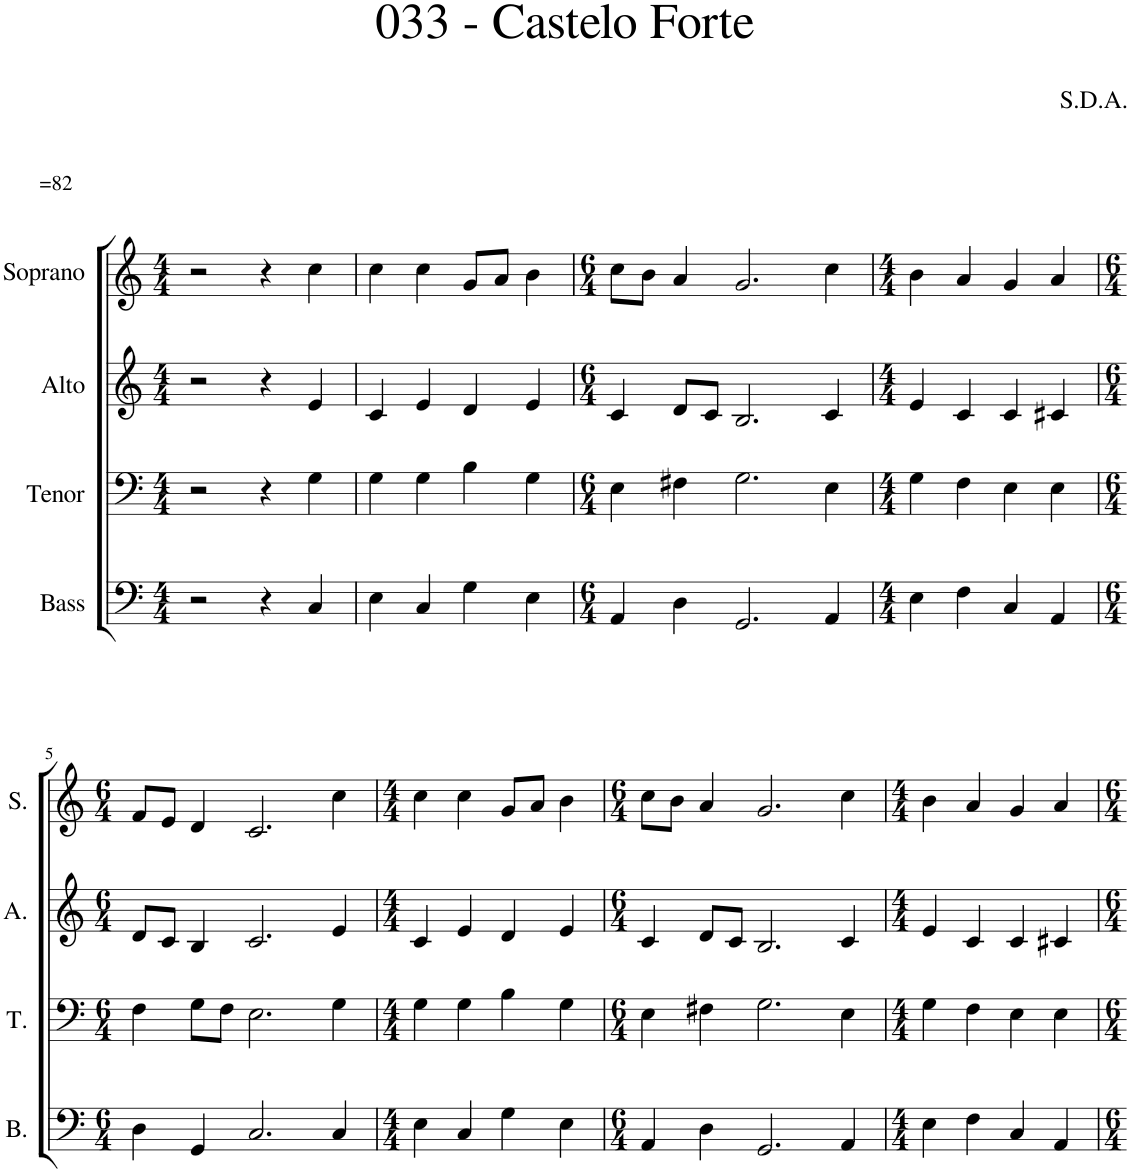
**kern	**kern	**kern	**kern
*part4	*part3	*part2	*part1
*staff4	*staff3	*staff2	*staff1
*I"Bass	*I"Tenor	*I"Alto	*I"Soprano
*I'B.	*I'T.	*I'A.	*I'S.
*clefF4	*clefF4	*clefG2	*clefG2
*k[]	*k[]	*k[]	*k[]
*M4/4	*M4/4	*M4/4	*M4/4
=1	=1	=1	=1
!	!	!	!LO:TX:a:t==82
2r	2r	2r	2r
4r	4r	4r	4r
4C/	4G\	4e/	4cc\
=2	=2	=2	=2
4E\	4G\	4c/	4cc\
4C/	4G\	4e/	4cc\
4G\	4B\	4d/	8g/L
.	.	.	8a/J
4E\	4G\	4e/	4b\
=3	=3	=3	=3
*M6/4	*M6/4	*M6/4	*M6/4
4AA/	4E\	4c/	8cc\L
.	.	.	8b\J
4D\	4F#X\	8d/L	4a/
.	.	8c/J	.
2.GG/	2.G\	2.B/	2.g/
4AA/	4E\	4c/	4cc\
=4	=4	=4	=4
*M4/4	*M4/4	*M4/4	*M4/4
4E\	4G\	4e/	4b\
4F\	4F\	4c/	4a/
4C/	4E\	4c/	4g/
4AA/	4E\	4c#X/	4a/
!!LO:LB:g=z
=5	=5	=5	=5
*M6/4	*M6/4	*M6/4	*M6/4
4D\	4F\	8d/L	8f/L
.	.	8c/J	8e/J
4GG/	8G\L	4B/	4d/
.	8F\J	.	.
2.C/	2.E\	2.c/	2.c/
4C/	4G\	4e/	4cc\
=6	=6	=6	=6
*M4/4	*M4/4	*M4/4	*M4/4
4E\	4G\	4c/	4cc\
4C/	4G\	4e/	4cc\
4G\	4B\	4d/	8g/L
.	.	.	8a/J
4E\	4G\	4e/	4b\
=7	=7	=7	=7
*M6/4	*M6/4	*M6/4	*M6/4
4AA/	4E\	4c/	8cc\L
.	.	.	8b\J
4D\	4F#X\	8d/L	4a/
.	.	8c/J	.
2.GG/	2.G\	2.B/	2.g/
4AA/	4E\	4c/	4cc\
=8	=8	=8	=8
*M4/4	*M4/4	*M4/4	*M4/4
4E\	4G\	4e/	4b\
4F\	4F\	4c/	4a/
4C/	4E\	4c/	4g/
4AA/	4E\	4c#X/	4a/
=	=	=	=
*-	*-	*-	*-
